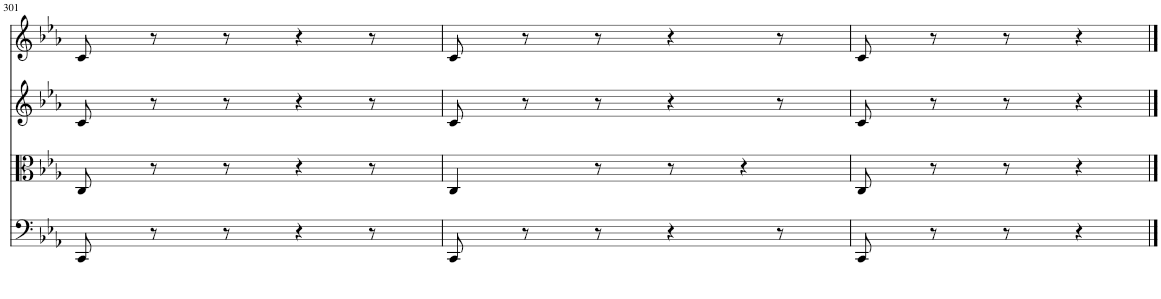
**kern	**kern	**kern	**kern
*part4	*part3	*part2	*part1
*staff4	*staff3	*staff2	*staff1
*I"Violoncello	*I"Viola	*I"Violin	*I"Violin
*I'Vc	*I'Vla	*I'Vln	*I'Vln
!!LO:PB:g=z
*clefF4	*clefC3	*clefG2	*clefG2
*k[b-e-a-]	*k[b-e-a-]	*k[b-e-a-]	*k[b-e-a-]
*M6/8	*M6/8	*M6/8	*M6/8
=301	=301	=301	=301
8CC/	8C/	8c/	8c/
8r	8r	8r	8r
8r	8r	8r	8r
4r	4r	4r	4r
8r	8r	8r	8r
=302	=302	=302	=302
8CC/	4C/	8c/	8c/
8r	.	8r	8r
8r	8r	8r	8r
4r	8r	4r	4r
.	4r	.	.
8r	.	8r	8r
=303	=303	=303	=303
8CC/	8C/	8c/	8c/
8r	8r	8r	8r
8r	8r	8r	8r
4r	4r	4r	4r
==	==	==	==
*-	*-	*-	*-
